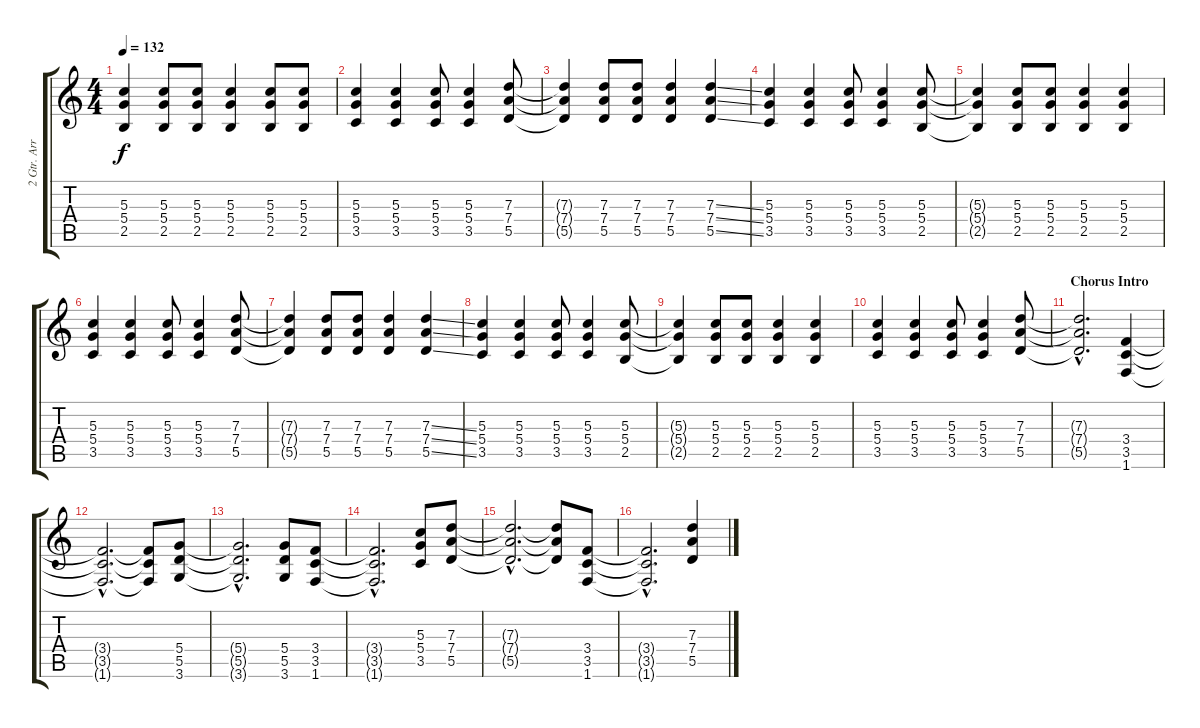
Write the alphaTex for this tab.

\track ("2 Gtr. Arr. Rhythm" "2 Gtr. Arr") {instrument distortionguitar}
\staff {score tabs}
\tuning (E4 B3 G3 D3 A2 E2) {hide}
\ts (4 4)
\tempo 132
\clef g2
\ks c
(5.3{t} 5.4{t} 2.5{t}).4{dy f} (5.3 5.4 2.5).8 (5.3 5.4 2.5).8 (5.3 5.4 2.5).4 (5.3 5.4 2.5).8 (5.3 5.4 2.5).8 |
(5.3 5.4 3.5).4 (5.3 5.4 3.5).4 (5.3 5.4 3.5).8 (5.3 5.4 3.5).4 (7.3 7.4 5.5).8 |
(7.3{t} 7.4{t} 5.5{t}).4 (7.3 7.4 5.5).8 (7.3 7.4 5.5).8 (7.3 7.4 5.5).4 (7.3{ss} 7.4{ss} 5.5{ss}).4 |
(5.3 5.4 3.5).4 (5.3 5.4 3.5).4 (5.3 5.4 3.5).8 (5.3 5.4 3.5).4 (5.3 5.4 2.5).8 |
(5.3{t} 5.4{t} 2.5{t}).4 (5.3 5.4 2.5).8 (5.3 5.4 2.5).8 (5.3 5.4 2.5).4 (5.3 5.4 2.5).4 |
(5.3 5.4 3.5).4 (5.3 5.4 3.5).4 (5.3 5.4 3.5).8 (5.3 5.4 3.5).4 (7.3 7.4 5.5).8 |
(7.3{t} 7.4{t} 5.5{t}).4 (7.3 7.4 5.5).8 (7.3 7.4 5.5).8 (7.3 7.4 5.5).4 (7.3{ss} 7.4{ss} 5.5{ss}).4 |
(5.3 5.4 3.5).4 (5.3 5.4 3.5).4 (5.3 5.4 3.5).8 (5.3 5.4 3.5).4 (5.3 5.4 2.5).8 |
(5.3{t} 5.4{t} 2.5{t}).4 (5.3 5.4 2.5).8 (5.3 5.4 2.5).8 (5.3 5.4 2.5).4 (5.3 5.4 2.5).4 |
(5.3 5.4 3.5).4 (5.3 5.4 3.5).4 (5.3 5.4 3.5).8 (5.3 5.4 3.5).4 (7.3 7.4 5.5).8 |
\section ("" "Chorus Intro")
(7.3{hac t} 7.4{hac t} 5.5{hac t}).2{d} (3.4 3.5 1.6).4 |
(3.4{hac t} 3.5{hac t} 1.6{hac t}).2{d} (3.4{t} 3.5{t} 1.6{t}).8 (5.4 5.5 3.6).8 |
(5.4{hac t} 5.5{hac t} 3.6{hac t}).2{d} (5.4 5.5 3.6).8 (3.4 3.5 1.6).8 |
(3.4{hac t} 3.5{hac t} 1.6{hac t}).2{d} (5.3 5.4 3.5).8 (7.3 7.4 5.5).8 |
(7.3{hac t} 7.4{hac t} 5.5{hac t}).2{d} (7.3{t} 7.4{t} 5.5{t}).8 (3.4 3.5 1.6).8 |
(3.4{hac t} 3.5{hac t} 1.6{hac t}).2{d} (7.3 7.4 5.5).4
